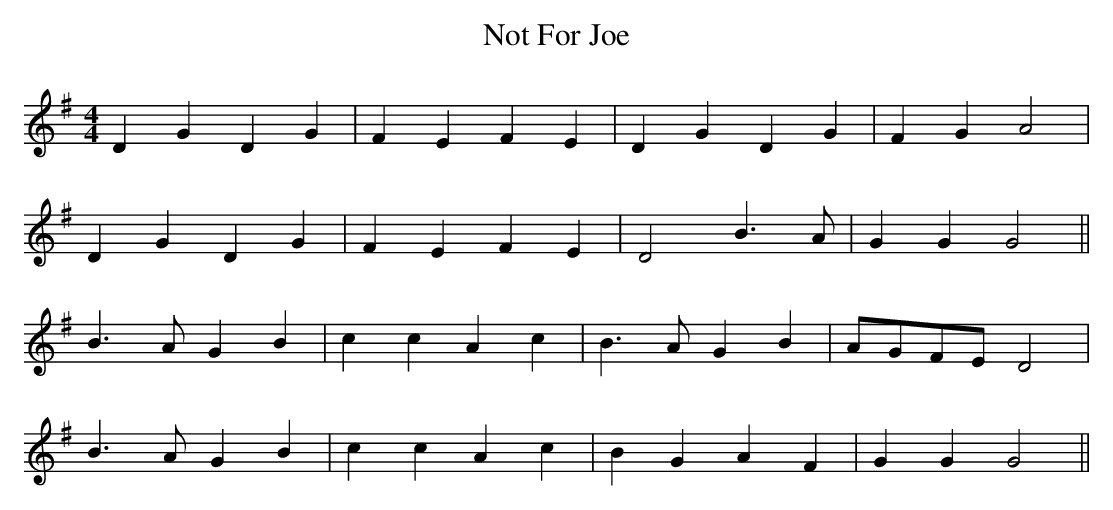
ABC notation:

X:1
T:Not For Joe
M:4/4
L:1/8
K:G
D2 G2 D2 G2|F2 E2 F2 E2|D2 G2 D2 G2|F2 G2 A4|
D2 G2 D2 G2|F2 E2 F2 E2|D4 B3 A|G2 G2 G4||
B3 A G2 B2|c2 c2 A2 c2|B3 A G2 B2|AGFE D4|
B3 A G2 B2|c2 c2 A2 c2|B2 G2 A2 F2 |G2 G2 G4||
